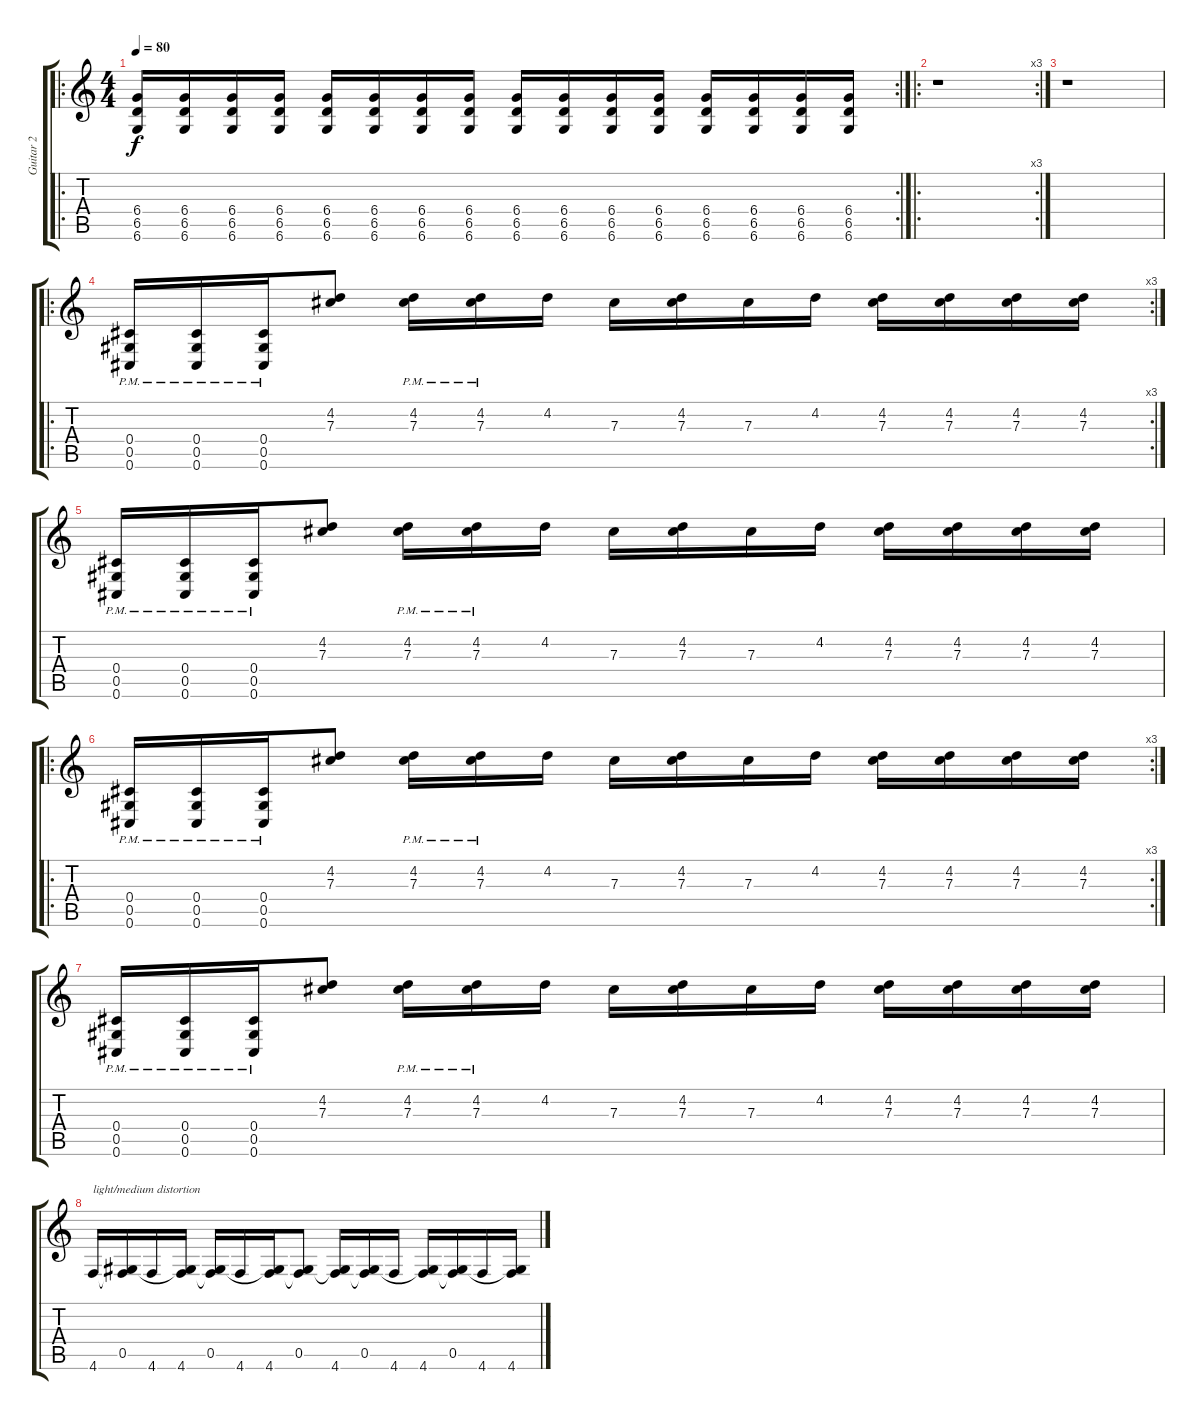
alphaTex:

\track ("Guitar 2" "Guitar 2") {instrument distortionguitar}
\staff {score tabs}
\tuning (Eb4 Bb3 Gb3 Db3 Ab2 Db2) {hide}
\ro
\rc 2
\ts (4 4)
\tempo 80
\clef g2
\ks c
(6.4 6.5 6.6).16{dy f instrument distortionguitar} (6.4 6.5 6.6).16 (6.4 6.5 6.6).16 (6.4 6.5 6.6).16 (6.4 6.5 6.6).16 (6.4 6.5 6.6).16 (6.4 6.5 6.6).16 (6.4 6.5 6.6).16 (6.4 6.5 6.6).16 (6.4 6.5 6.6).16 (6.4 6.5 6.6).16 (6.4 6.5 6.6).16 (6.4 6.5 6.6).16 (6.4 6.5 6.6).16 (6.4 6.5 6.6).16 (6.4 6.5 6.6).16 |
\ro
\rc 3
r.1 |
r.1 |
\ro
\rc 3
(0.4{pm} 0.5{pm} 0.6{pm}).16{volume 16 instrument distortionguitar} (0.4{pm} 0.5{pm} 0.6{pm}).16 (0.4{pm} 0.5{pm} 0.6{pm}).16 (4.2 7.3).8 (4.2{pm} 7.3{pm}).16 (4.2{pm} 7.3{pm}).16 4.2.16 7.3.16 (4.2 7.3).16 7.3.16 4.2.16 (4.2 7.3).16 (4.2 7.3).16 (4.2 7.3).16 (4.2 7.3).16 |
(0.4{pm} 0.5{pm} 0.6{pm}).16{volume 16 instrument distortionguitar} (0.4{pm} 0.5{pm} 0.6{pm}).16 (0.4{pm} 0.5{pm} 0.6{pm}).16 (4.2 7.3).8 (4.2{pm} 7.3{pm}).16 (4.2{pm} 7.3{pm}).16 4.2.16 7.3.16 (4.2 7.3).16 7.3.16 4.2.16 (4.2 7.3).16 (4.2 7.3).16 (4.2 7.3).16 (4.2 7.3).16 |
\ro
\rc 3
(0.4{pm} 0.5{pm} 0.6{pm}).16{volume 16 instrument distortionguitar} (0.4{pm} 0.5{pm} 0.6{pm}).16 (0.4{pm} 0.5{pm} 0.6{pm}).16 (4.2 7.3).8 (4.2{pm} 7.3{pm}).16 (4.2{pm} 7.3{pm}).16 4.2.16 7.3.16 (4.2 7.3).16 7.3.16 4.2.16 (4.2 7.3).16 (4.2 7.3).16 (4.2 7.3).16 (4.2 7.3).16 |
(0.4{pm} 0.5{pm} 0.6{pm}).16{volume 16 instrument distortionguitar} (0.4{pm} 0.5{pm} 0.6{pm}).16 (0.4{pm} 0.5{pm} 0.6{pm}).16 (4.2 7.3).8 (4.2{pm} 7.3{pm}).16 (4.2{pm} 7.3{pm}).16 4.2.16 7.3.16 (4.2 7.3).16 7.3.16 4.2.16 (4.2 7.3).16 (4.2 7.3).16 (4.2 7.3).16 (4.2 7.3).16 |
4.6.16{txt "light/medium distortion" volume 16 instrument electricguitarjazz} (0.5 4.6{t}).16 4.6.16 (0.5{t} 4.6).16 (0.5 4.6{t}).16 4.6.16 (0.5{t} 4.6).16 (0.5 4.6{t}).8 (0.5{t} 4.6).16 (0.5 4.6{t}).16 4.6.16 (0.5{t} 4.6).16 (0.5 4.6{t}).16 4.6.16 (0.5{t} 4.6).16
